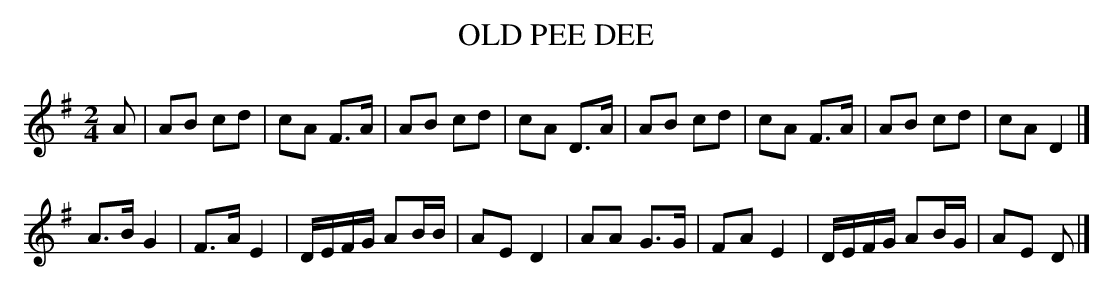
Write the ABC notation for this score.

X:1
T: OLD PEE DEE
M: 2/4
L: 1/8
K: Dmix
A |\
AB cd | cA F>A | AB cd | cA D>A |\
AB cd | cA F>A | AB cd | cA D2 |]
A>B G2 | F>A E2 | D/E/F/G/ AB/B/ | AE D2 |\
AA G>G | FA  E2 | D/E/F/G/ AB/G/ | AE D |]
